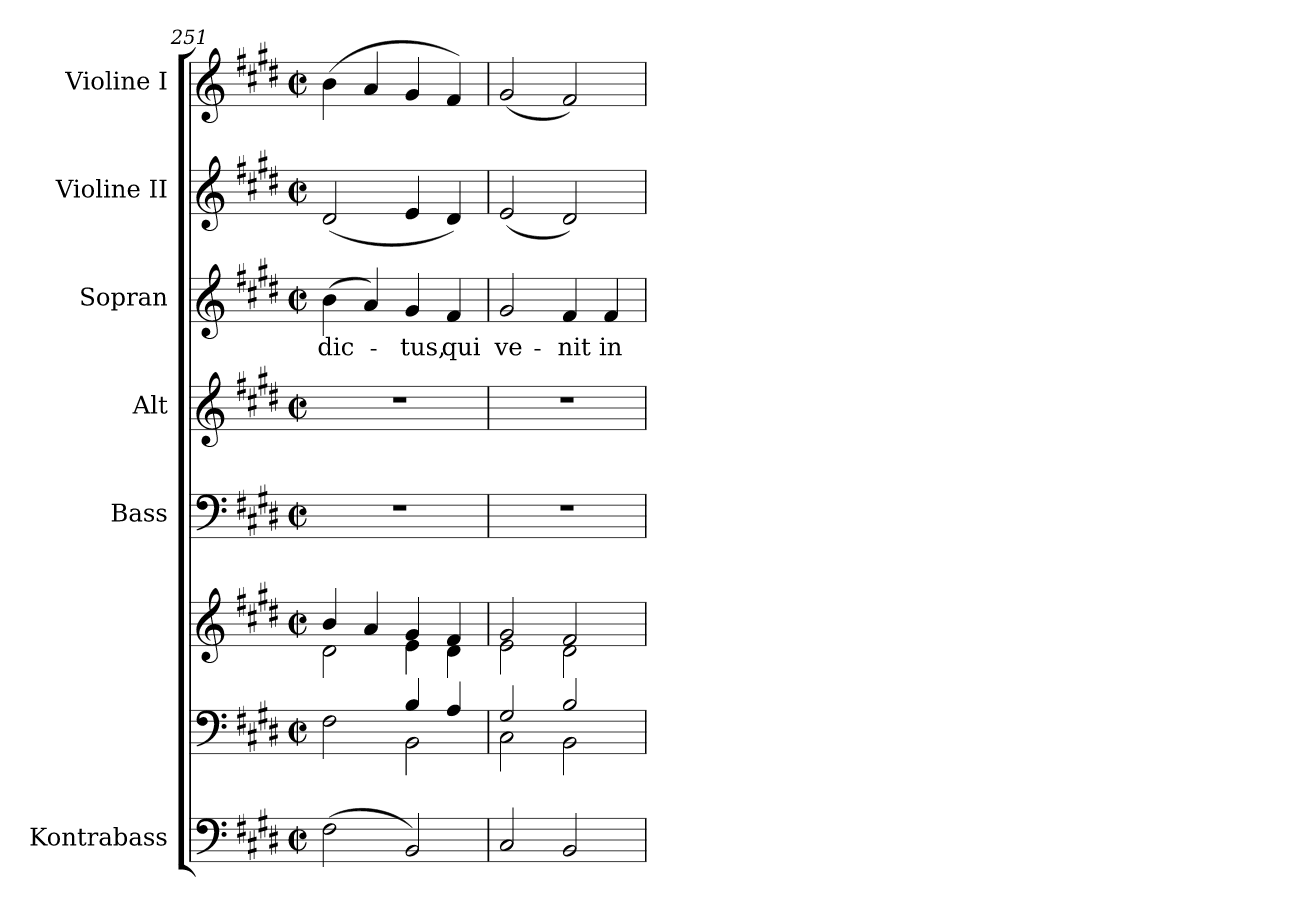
**kern	**kern	**kern	**kern	**kern	**kern	**text	**kern	**kern
*part7	*part6	*part6	*part5	*part4	*part3	*part3	*part2	*part1
*staff8	*staff7	*staff6	*staff5	*staff4	*staff3	*staff3	*staff2	*staff1
*I"Kontrabass	*	*	*I"Bass	*I"Alt	*I"Sopran	*	*I"Violine II	*I"Violine I
*I'Kb.	*	*	*I'B.	*I'A.	*I'S.	*	*I'Vl. II	*I'Vl. I
*clefF4	*clefF4	*clefG2	*clefF4	*clefG2	*clefG2	*	*clefG2	*clefG2
*ITrd7c12	*	*	*	*	*	*	*	*
*k[f#c#g#d#]	*k[f#c#g#d#]	*k[f#c#g#d#]	*k[f#c#g#d#]	*k[f#c#g#d#]	*k[f#c#g#d#]	*	*k[f#c#g#d#]	*k[f#c#g#d#]
*E:	*E:	*E:	*E:	*E:	*E:	*	*E:	*E:
*M2/2	*M2/2	*M2/2	*M2/2	*M2/2	*M2/2	*	*M2/2	*M2/2
*met(c|)	*met(c|)	*met(c|)	*met(c|)	*met(c|)	*met(c|)	*	*met(c|)	*met(c|)
=251	=251	=251	=251	=251	=251	=251	=251	=251
*	*^	*^	*	*	*	*	*	*
!	!	!	!	!	!	!	!	!LO:LY:b	!	!
(>2FF#\	2ryy	2F#\	4b/	2d#\	1r	1r	(>4b\	-dic-	(<2d#/	(>4b\
.	.	.	4a/	.	.	.	4a/)	.	.	4a/
!	!	!	!	!	!	!	!	!LO:LY:b	!	!
2BBB/)	4B/	2BB\	4g#/	4e\	.	.	4g#/	-tus,	4e/	4g#/
!	!	!	!	!	!	!	!	!LO:LY:b	!	!
.	4A/	.	4f#/	4d#\	.	.	4f#/	qui	4d#/)	4f#/)
!!LO:PB:g=z
=252	=252	=252	=252	=252	=252	=252	=252	=252	=252	=252
!	!	!	!	!	!	!	!	!LO:LY:b	!	!
2CC#/	2G#/	2C#\	2g#/	2e\	1r	1r	2g#/	ve-	(<2e/	(<2g#/
!	!	!	!	!	!	!	!	!LO:LY:b	!	!
2BBB/	2B/	2BB\	2f#/	2d#\	.	.	4f#/	-nit	2d#/)	2f#/)
!	!	!	!	!	!	!	!	!LO:LY:b	!	!
.	.	.	.	.	.	.	4f#/	in	.	.
*	*v	*v	*	*	*	*	*	*	*	*
*	*	*v	*v	*	*	*	*	*	*
=	=	=	=	=	=	=	=	=
*-	*-	*-	*-	*-	*-	*-	*-	*-
